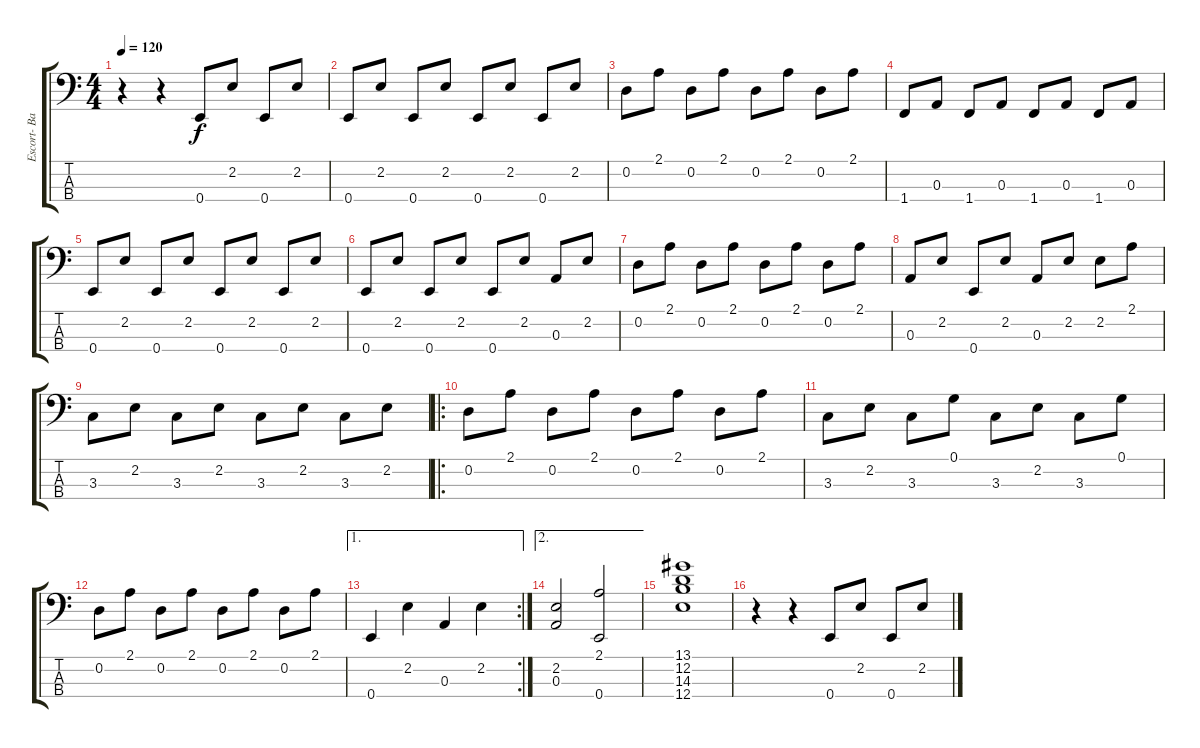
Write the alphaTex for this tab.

\track ("Escort- Bass" "Escort- Ba") {instrument electricbassfinger}
\staff {score tabs}
\tuning (G2 D2 A1 E1) {hide}
\ts (4 4)
\tempo 120
\clef f4
\ks c
r.4{dy f instrument electricbassfinger} r.4 0.4.8 2.2.8 0.4.8 2.2.8 |
0.4.8 2.2.8 0.4.8 2.2.8 0.4.8 2.2.8 0.4.8 2.2.8 |
0.2.8 2.1.8 0.2.8 2.1.8 0.2.8 2.1.8 0.2.8 2.1.8 |
1.4.8 0.3.8 1.4.8 0.3.8 1.4.8 0.3.8 1.4.8 0.3.8 |
0.4.8 2.2.8 0.4.8 2.2.8 0.4.8 2.2.8 0.4.8 2.2.8 |
0.4.8 2.2.8 0.4.8 2.2.8 0.4.8 2.2.8 0.3.8 2.2.8 |
0.2.8 2.1.8 0.2.8 2.1.8 0.2.8 2.1.8 0.2.8 2.1.8 |
0.3.8 2.2.8 0.4.8 2.2.8 0.3.8 2.2.8 2.2.8 2.1.8 |
3.3.8 2.2.8 3.3.8 2.2.8 3.3.8 2.2.8 3.3.8 2.2.8 |
\ro
0.2.8 2.1.8 0.2.8 2.1.8 0.2.8 2.1.8 0.2.8 2.1.8 |
3.3.8 2.2.8 3.3.8 0.1.8 3.3.8 2.2.8 3.3.8 0.1.8 |
0.2.8 2.1.8 0.2.8 2.1.8 0.2.8 2.1.8 0.2.8 2.1.8 |
\ae 1
\rc 2
0.4.4 2.2.4 0.3.4 2.2.4 |
\ae 2
(2.2 0.3).2 (2.1 0.4).2 |
(13.1 12.2 14.3 12.4).1 |
r.4 r.4 0.4.8 2.2.8 0.4.8 2.2.8
